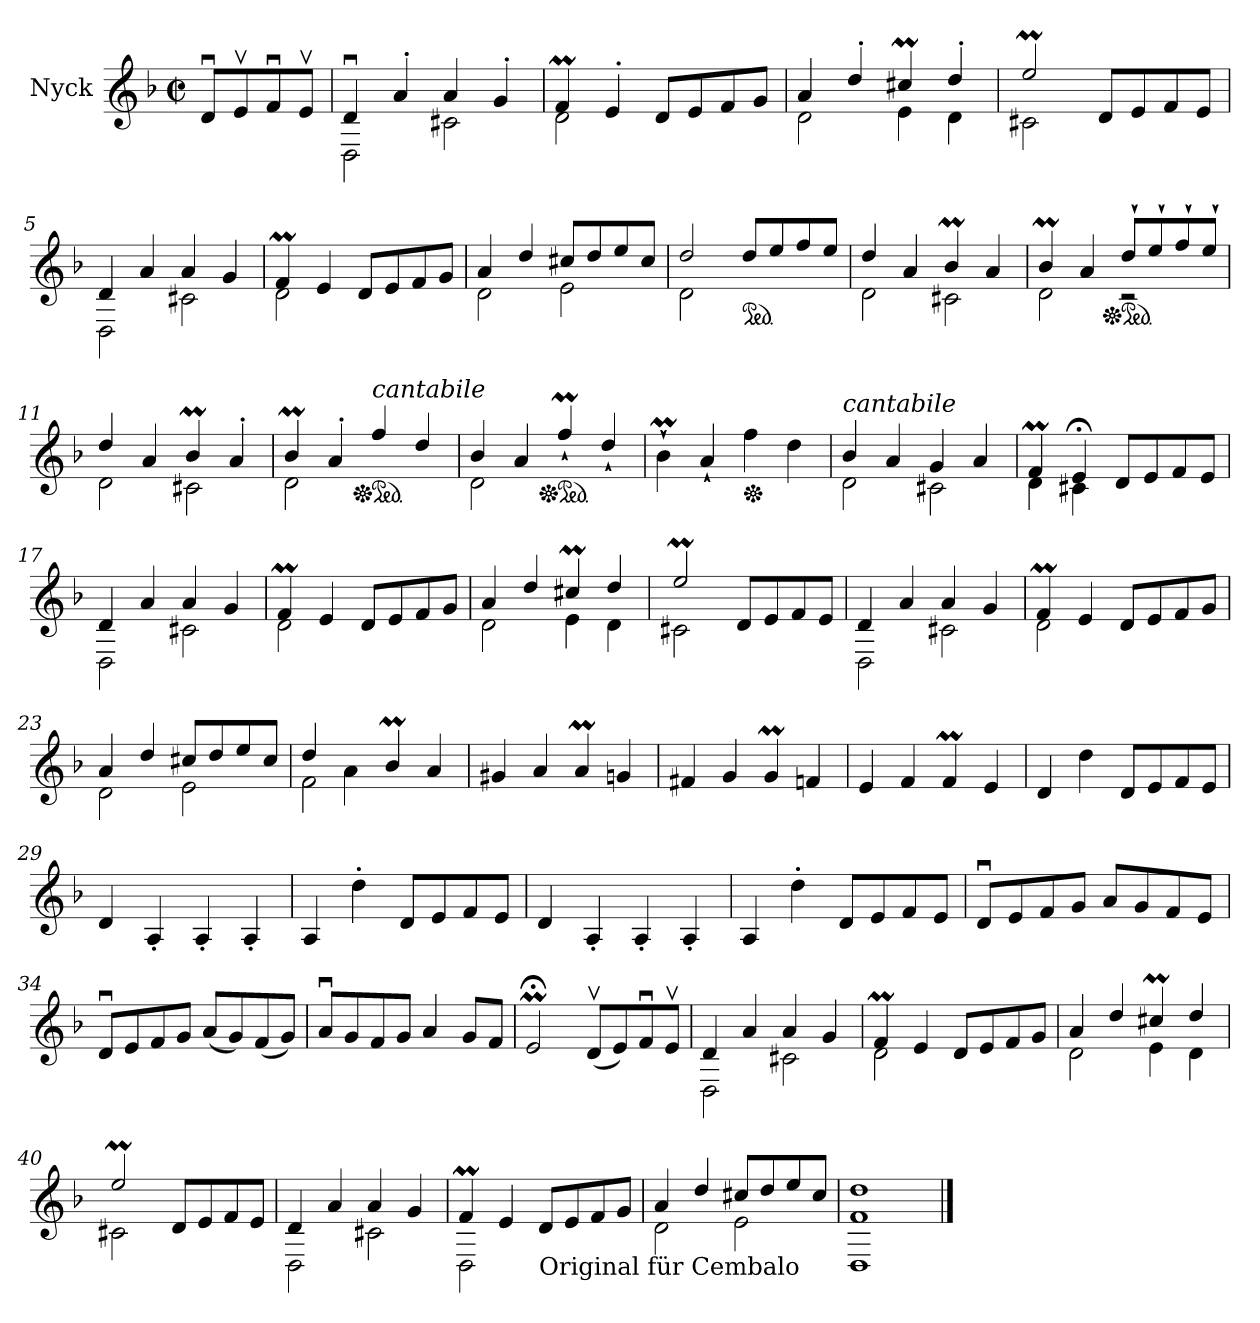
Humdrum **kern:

**kern
*part1
*staff1
*I"Nyck
*clefG2
*k[b-]
*M2/2
*met(c|)
*MM200
=
8du/L
8ev/
8fu/
8ev/J
=1
*^
4du/	2D!\
4a'/	.
4a/	2c#X!\
4g'/	.
=2	=2
4fM/	2d!\
4e'/	.
8d/L	2reyy
8e/	.
8f/	.
8g/J	.
=3	=3
4a/	2d!\
4dd'/	.
4cc#Xm/	4e!\
4dd'/	4d!\
=4	=4
2eem/	2c#X!\
8d/L	2reyy
8e/	.
8f/	.
8e/J	.
!!LO:LB:g=z	!!
=5	=5
4d/	2D!\
4a/	.
4a/	2c#X!\
4g/	.
=6	=6
4fM/	2d!\
4e/	.
8d/L	2reyy
8e/	.
8f/	.
8g/J	.
=7	=7
4a/	2d!\
4dd/	.
8cc#X/L	2e!\
8dd/	.
8ee/	.
8cc#/J	.
=8	=8
2dd/	2d!\
*ped	*
8dd/L	2ryy
8ee/	.
8ff/	.
8ee/J	.
=9	=9
4dd/	2d!\
4a/	.
4b-M/	2c#X!\
4a/	.
!!LO:LB:g=z	!!
=10	=10
4b-M/	2d!\
4a/	.
*Xped	*
*ped	*
8dd`/L	2r
8ee`/	.
8ff`/	.
8ee`/J	.
=11	=11
4dd/	2d!\
4a/	.
4b-M/	2c#X!\
4a'/	.
=12	=12
4b-M/	2d!\
4a'/	.
*Xped	*
*ped	*
!LO:TX:a:i:t=cantabile	!
4ff/	2ryy
4dd/	.
=13	=13
4b-/	2d!\
4a/	.
*Xped	*
*ped	*
4ffM`/	2ryy
4dd`/	.
=14	=14
4b-M`\	2ryy
4a`/	.
*Xped	*
4ff\	2ryy
4dd\	.
=15	=15
!LO:TX:a:i:t=cantabile	!
4b-/	2d!\
4a/	.
4g/	2c#X!\
4a/	.
!!LO:LB:g=z	!!
=16	=16
4fM/	4d!\
*MM100	*
4e;</	4c#X!\
*MM200	*
8d/L	2reyy
8e/	.
8f/	.
8e/J	.
=17	=17
4d/	2D!\
4a/	.
4a/	2c#X!\
4g/	.
=18	=18
4fM/	2d!\
4e/	.
8d/L	2reyy
8e/	.
8f/	.
8g/J	.
=19	=19
4a/	2d!\
4dd/	.
4cc#Xm/	4e!\
4dd/	4d!\
=20	=20
2eem/	2c#X!\
8d/L	2reyy
8e/	.
8f/	.
8e/J	.
=21	=21
4d/	2D!\
4a/	.
4a/	2c#X!\
4g/	.
!!LO:LB:g=z	!!
=22	=22
4fM/	2d!\
4e/	.
8d/L	2reyy
8e/	.
8f/	.
8g/J	.
=23	=23
4a/	2d!\
4dd/	.
8cc#X/L	2e!\
8dd/	.
8ee/	.
8cc#/J	.
=24	=24
4dd/	2f!\
4a\	.
4b-M/	2ryy
4a/	.
*v	*v
=25
4g#X/
4a/
4am/
4gn/
=26
4f#X/
4g/
4gM/
4fn/
=27
4e/
4f/
4fM/
4e/
!!LO:LB:g=z
=28
4d/
4dd\
8d/L
8e/
8f/
8e/J
=29
4d/
4A'/
4A'/
4A'/
=30
4A/
4dd'\
8d/L
8e/
8f/
8e/J
=31
4d/
4A'/
4A'/
4A'/
=32
4A/
4dd'\
8d/L
8e/
8f/
8e/J
!!LO:LB:g=z
=33
8du/L
8e/
8f/
8g/J
8a/L
8g/
8f/
8e/J
=34
8du/L
8e/
8f/
8g/J
(8a/L
8g/)
(8f/
8g/J)
=35
8au/L
8g/
8f/
8g/J
4a/
8g/L
8f/J
=36
2e;<m/
(8dv/L
8e/)
8fu/
8ev/J
=37
*^
4d/	2D!\
4a/	.
4a/	2c#X!\
4g/	.
=38	=38
4fM/	2d!\
4e/	.
8d/L	2reyy
8e/	.
8f/	.
8g/J	.
!!LO:LB:g=z	!!
=39	=39
4a/	2d!\
4dd/	.
4cc#Xm/	4e!\
4dd/	4d!\
=40	=40
2eem/	2c#X!\
8d/L	2reyy
8e/	.
8f/	.
8e/J	.
=41	=41
4d/	2D!\
4a/	.
4a/	2c#X!\
4g/	.
=42	=42
4fM/	2D!\
4e/	.
!LO:TX:b:t=Original für Cembalo	!
8d/L	2reyy
8e/	.
8f/	.
8g/J	.
=43	=43
4a/	2d!\
4dd/	.
*MM140	*
8cc#X/L	2e!\
8dd/	.
*MM100	*
8ee/	.
8cc#/J	.
=44	=44
1dd	1D! 1f!
*v	*v
==
*-
